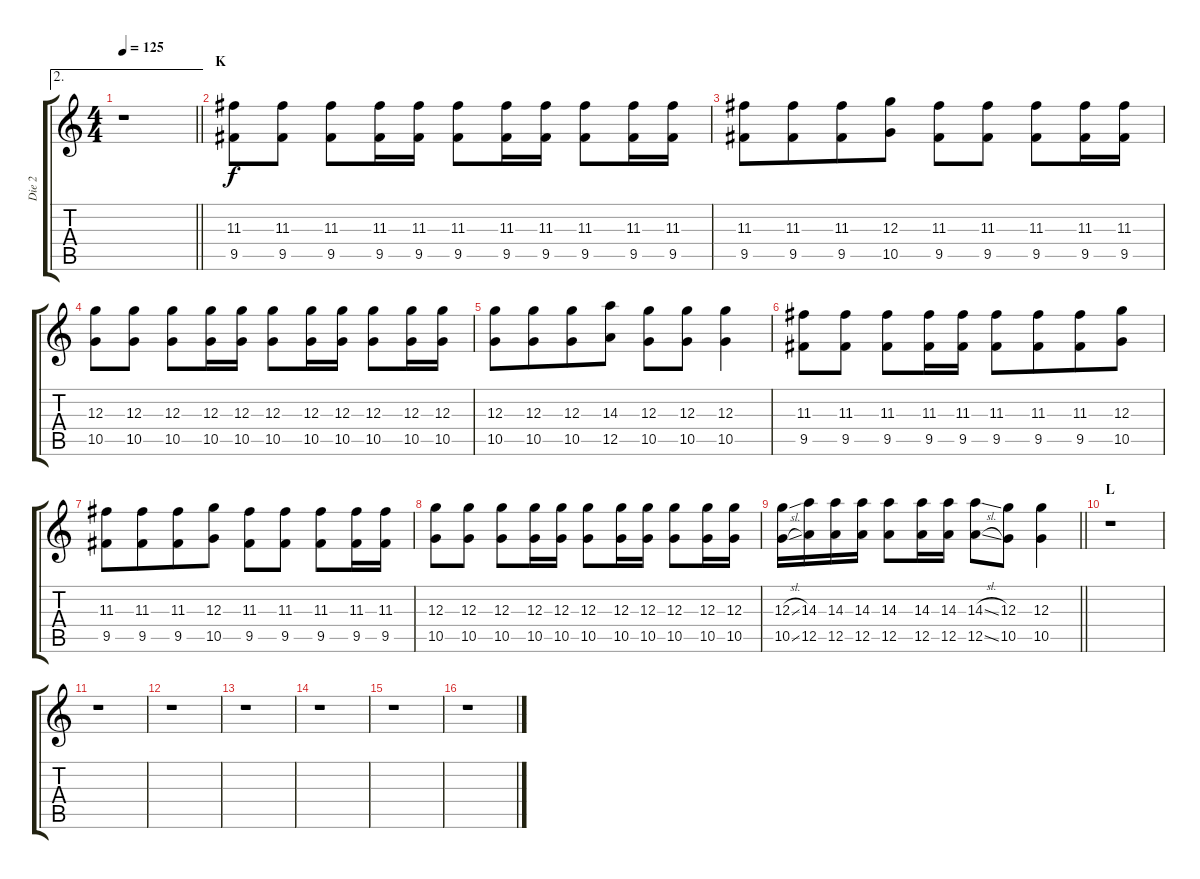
\track ("Die 2" "Die 2") {instrument distortionguitar}
\staff {score tabs}
\tuning (E4 B3 G3 D3 A2 E2) {hide}
\ae 2
\ts (4 4)
\tempo 125
\clef g2
\barLineRight lightlight
\ks c
r.1{dy f} |
\section ("" "K")
(11.3 9.5).8 (11.3 9.5).8 (11.3 9.5).8 (11.3 9.5).16 (11.3 9.5).16 (11.3 9.5).8 (11.3 9.5).16 (11.3 9.5).16 (11.3 9.5).8 (11.3 9.5).16 (11.3 9.5).16 |
(11.3 9.5).8 (11.3 9.5).8{beam merge} (11.3 9.5).8 (12.3 10.5).8 (11.3 9.5).8 (11.3 9.5).8 (11.3 9.5).8 (11.3 9.5).16 (11.3 9.5).16 |
(12.3 10.5).8 (12.3 10.5).8 (12.3 10.5).8 (12.3 10.5).16 (12.3 10.5).16 (12.3 10.5).8 (12.3 10.5).16 (12.3 10.5).16 (12.3 10.5).8 (12.3 10.5).16 (12.3 10.5).16 |
(12.3 10.5).8 (12.3 10.5).8{beam merge} (12.3 10.5).8 (14.3 12.5).8 (12.3 10.5).8 (12.3 10.5).8 (12.3 10.5).4 |
(11.3 9.5).8 (11.3 9.5).8 (11.3 9.5).8 (11.3 9.5).16 (11.3 9.5).16 (11.3 9.5).8 (11.3 9.5).8{beam merge} (11.3 9.5).8 (12.3 10.5).8 |
(11.3 9.5).8 (11.3 9.5).8{beam merge} (11.3 9.5).8 (12.3 10.5).8 (11.3 9.5).8 (11.3 9.5).8 (11.3 9.5).8 (11.3 9.5).16 (11.3 9.5).16 |
(12.3 10.5).8 (12.3 10.5).8 (12.3 10.5).8 (12.3 10.5).16 (12.3 10.5).16 (12.3 10.5).8 (12.3 10.5).16 (12.3 10.5).16 (12.3 10.5).8 (12.3 10.5).16 (12.3 10.5).16 |
\barLineRight lightlight
(12.3{sl} 10.5{sl}).16 (14.3 12.5).16 (14.3 12.5).16 (14.3 12.5).16 (14.3 12.5).8 (14.3 12.5).16 (14.3 12.5).16 (14.3{sl} 12.5{sl}).8 (12.3 10.5).8 (12.3 10.5).4 |
\section ("" "L")
r.1 |
r.1 |
r.1 |
r.1 |
r.1 |
r.1 |
r.1
